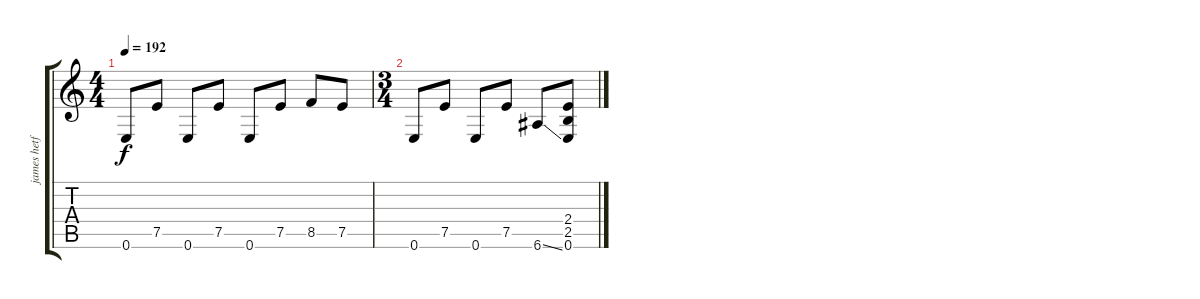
\track ("james hetfield" "james hetf") {instrument overdrivenguitar}
\staff {score tabs}
\tuning (E4 B3 G3 D3 A2 E2) {hide}
\ts (4 4)
\tempo 192
\clef g2
\ks c
0.6.8{dy f} 7.5.8 0.6.8 7.5.8 0.6.8 7.5.8 8.5.8 7.5.8 |
\ts (3 4)
0.6.8 7.5.8 0.6.8 7.5.8 6.6{ss}.8 (2.4 2.5 0.6).8
